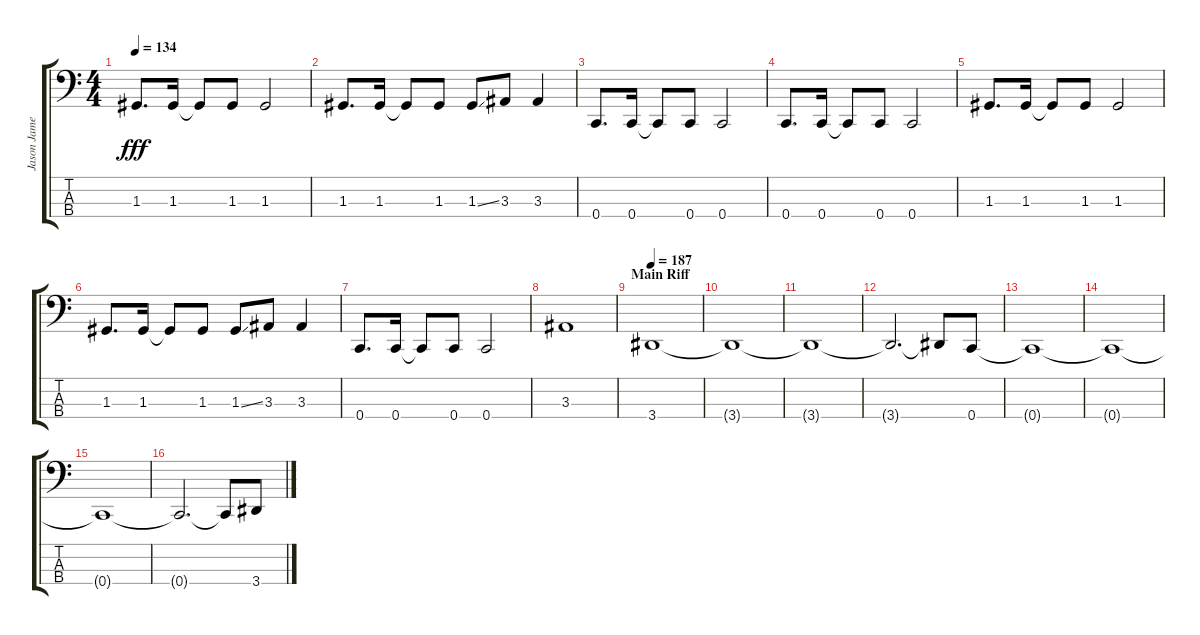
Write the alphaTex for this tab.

\track ("Jason James" "Jason Jame") {instrument electricbasspick}
\staff {score tabs}
\tuning (F2 C2 G1 C1) {hide}
\ts (4 4)
\tempo 134
\clef f4
\ks c
1.3.8{d dy fff} 1.3.16 1.3{t}.8 1.3.8 1.3.2 |
1.3.8{d} 1.3.16 1.3{t}.8 1.3.8 1.3{ss}.8 3.3.8 3.3.4 |
0.4.8{d} 0.4.16 0.4{t}.8 0.4.8 0.4.2 |
0.4.8{d} 0.4.16 0.4{t}.8 0.4.8 0.4.2 |
1.3.8{d} 1.3.16 1.3{t}.8 1.3.8 1.3.2 |
1.3.8{d} 1.3.16 1.3{t}.8 1.3.8 1.3{ss}.8 3.3.8 3.3.4 |
0.4.8{d} 0.4.16 0.4{t}.8 0.4.8 0.4.2 |
3.3.1 |
\section ("" "Main Riff")
\tempo 187
3.4.1 |
3.4{t}.1 |
3.4{t}.1 |
3.4{t}.2{d} 3.4{t}.8 0.4.8 |
0.4{t}.1 |
0.4{t}.1 |
0.4{t}.1 |
0.4{t}.2{d} 0.4{t}.8 3.4.8
